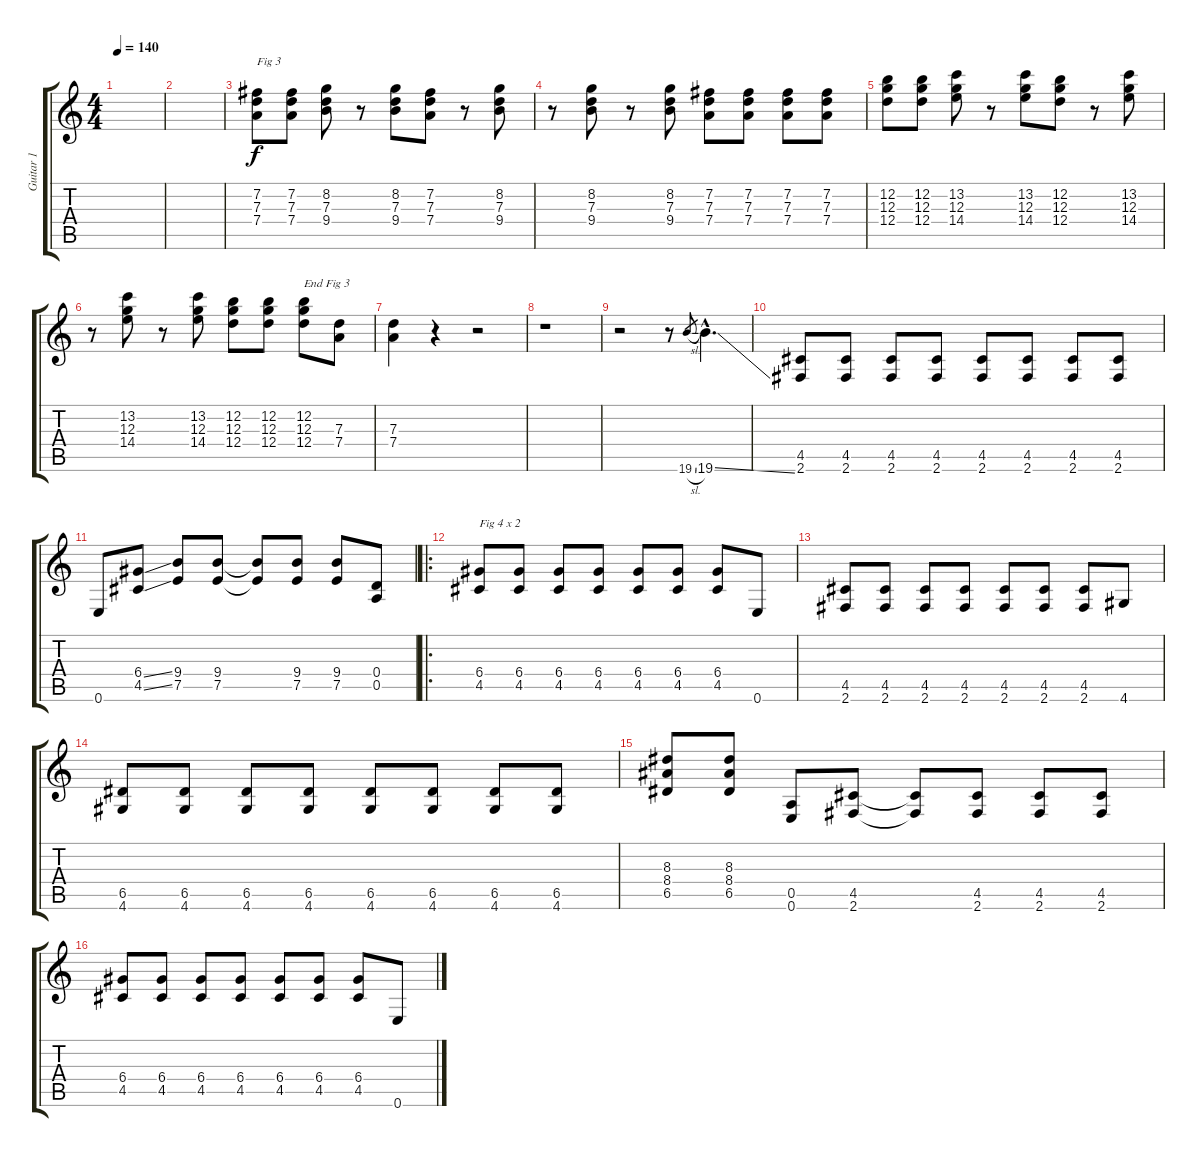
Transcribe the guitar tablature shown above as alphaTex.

\track ("Guitar 1" "Guitar 1") {instrument distortionguitar}
\staff {score tabs}
\tuning (E4 B3 G3 D3 A2 E2) {hide}
\ts (4 4)
\tempo 140
\clef g2
\ks c
|
|
(7.2 7.3 7.4).8{txt "Fig 3"} (7.2 7.3 7.4).8 (8.2 7.3 9.4).8 r.8 (8.2 7.3 9.4).8 (7.2 7.3 7.4).8 r.8 (8.2 7.3 9.4).8 |
r.8 (8.2 7.3 9.4).8 r.8 (8.2 7.3 9.4).8 (7.2 7.3 7.4).8 (7.2 7.3 7.4).8 (7.2 7.3 7.4).8 (7.2 7.3 7.4).8 |
(12.2 12.3 12.4).8 (12.2 12.3 12.4).8 (13.2 12.3 14.4).8 r.8 (13.2 12.3 14.4).8 (12.2 12.3 12.4).8 r.8 (13.2 12.3 14.4).8 |
r.8 (13.2 12.3 14.4).8 r.8 (13.2 12.3 14.4).8 (12.2 12.3 12.4).8 (12.2 12.3 12.4).8 (12.2 12.3 12.4).8{txt "End Fig 3"} (7.3 7.4).8 |
(7.3 7.4).4 r.4 r.2 |
r.1 |
r.2 r.8 19.6{sl}.8{gr} 19.6{ss hac}.4{d} |
(4.5 2.6).8 (4.5 2.6).8 (4.5 2.6).8 (4.5 2.6).8 (4.5 2.6).8 (4.5 2.6).8 (4.5 2.6).8 (4.5 2.6).8 |
0.6.8 (6.4{ss} 4.5{ss}).8 (9.4 7.5).8 (9.4 7.5).8 (9.4{t} 7.5{t}).8 (9.4 7.5).8 (9.4 7.5).8 (0.4 0.5).8 |
\ro
(6.4 4.5).8{txt "Fig 4 x 2"} (6.4 4.5).8 (6.4 4.5).8 (6.4 4.5).8 (6.4 4.5).8 (6.4 4.5).8 (6.4 4.5).8 0.6.8 |
(4.5 2.6).8 (4.5 2.6).8 (4.5 2.6).8 (4.5 2.6).8 (4.5 2.6).8 (4.5 2.6).8 (4.5 2.6).8 4.6.8 |
(6.5 4.6).8 (6.5 4.6).8 (6.5 4.6).8 (6.5 4.6).8 (6.5 4.6).8 (6.5 4.6).8 (6.5 4.6).8 (6.5 4.6).8 |
(8.3 8.4 6.5).8 (8.3 8.4 6.5).8 (0.5 0.6).8 (4.5 2.6).8 (4.5{t} 2.6{t}).8 (4.5 2.6).8 (4.5 2.6).8 (4.5 2.6).8 |
(6.4 4.5).8 (6.4 4.5).8 (6.4 4.5).8 (6.4 4.5).8 (6.4 4.5).8 (6.4 4.5).8 (6.4 4.5).8 0.6.8
